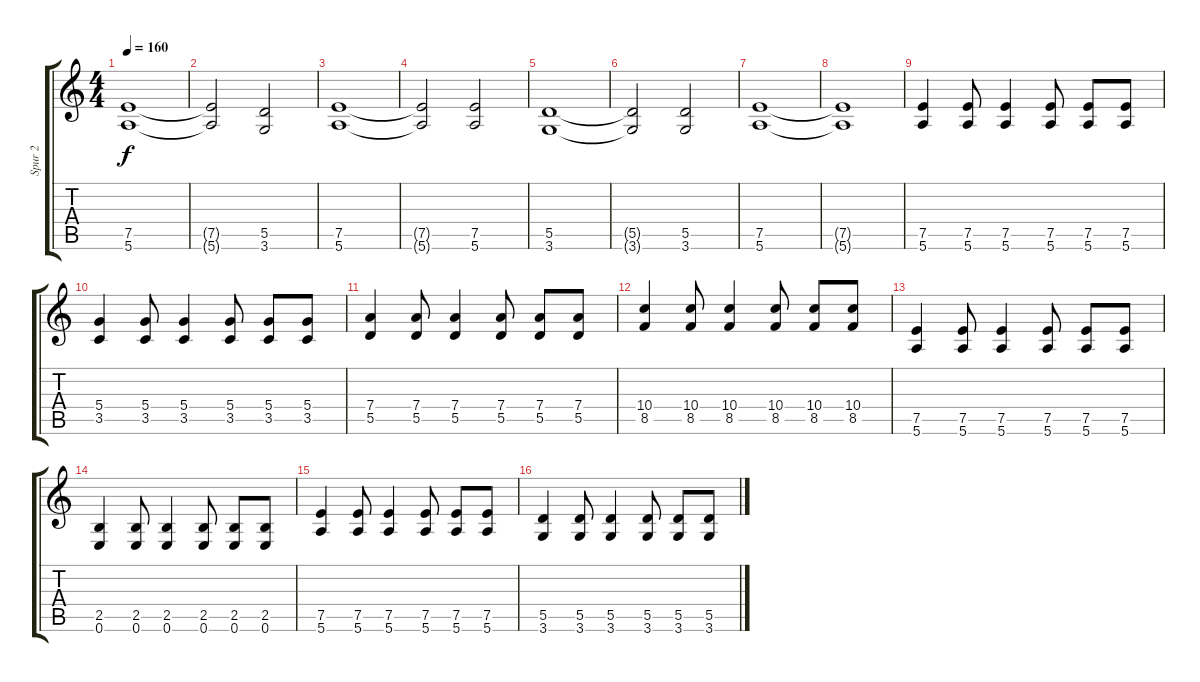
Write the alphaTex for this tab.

\track ("Spur 2" "Spur 2") {instrument overdrivenguitar}
\staff {score tabs}
\tuning (E4 B3 G3 D3 A2 E2) {hide}
\ts (4 4)
\tempo 160
\clef g2
\ks c
(7.5 5.6).1{dy f} |
(7.5{t} 5.6{t}).2 (5.5 3.6).2 |
(7.5 5.6).1 |
(7.5{t} 5.6{t}).2 (7.5 5.6).2 |
(5.5 3.6).1 |
(5.5{t} 3.6{t}).2 (5.5 3.6).2 |
(7.5 5.6).1 |
(7.5{t} 5.6{t}).1 |
(7.5 5.6).4 (7.5 5.6).8 (7.5 5.6).4 (7.5 5.6).8 (7.5 5.6).8 (7.5 5.6).8 |
(5.4 3.5).4 (5.4 3.5).8 (5.4 3.5).4 (5.4 3.5).8 (5.4 3.5).8 (5.4 3.5).8 |
(7.4 5.5).4 (7.4 5.5).8 (7.4 5.5).4 (7.4 5.5).8 (7.4 5.5).8 (7.4 5.5).8 |
(10.4 8.5).4 (10.4 8.5).8 (10.4 8.5).4 (10.4 8.5).8 (10.4 8.5).8 (10.4 8.5).8 |
(7.5 5.6).4 (7.5 5.6).8 (7.5 5.6).4 (7.5 5.6).8 (7.5 5.6).8 (7.5 5.6).8 |
(2.5 0.6).4 (2.5 0.6).8 (2.5 0.6).4 (2.5 0.6).8 (2.5 0.6).8 (2.5 0.6).8 |
(7.5 5.6).4 (7.5 5.6).8 (7.5 5.6).4 (7.5 5.6).8 (7.5 5.6).8 (7.5 5.6).8 |
(5.5 3.6).4 (5.5 3.6).8 (5.5 3.6).4 (5.5 3.6).8 (5.5 3.6).8 (5.5 3.6).8
